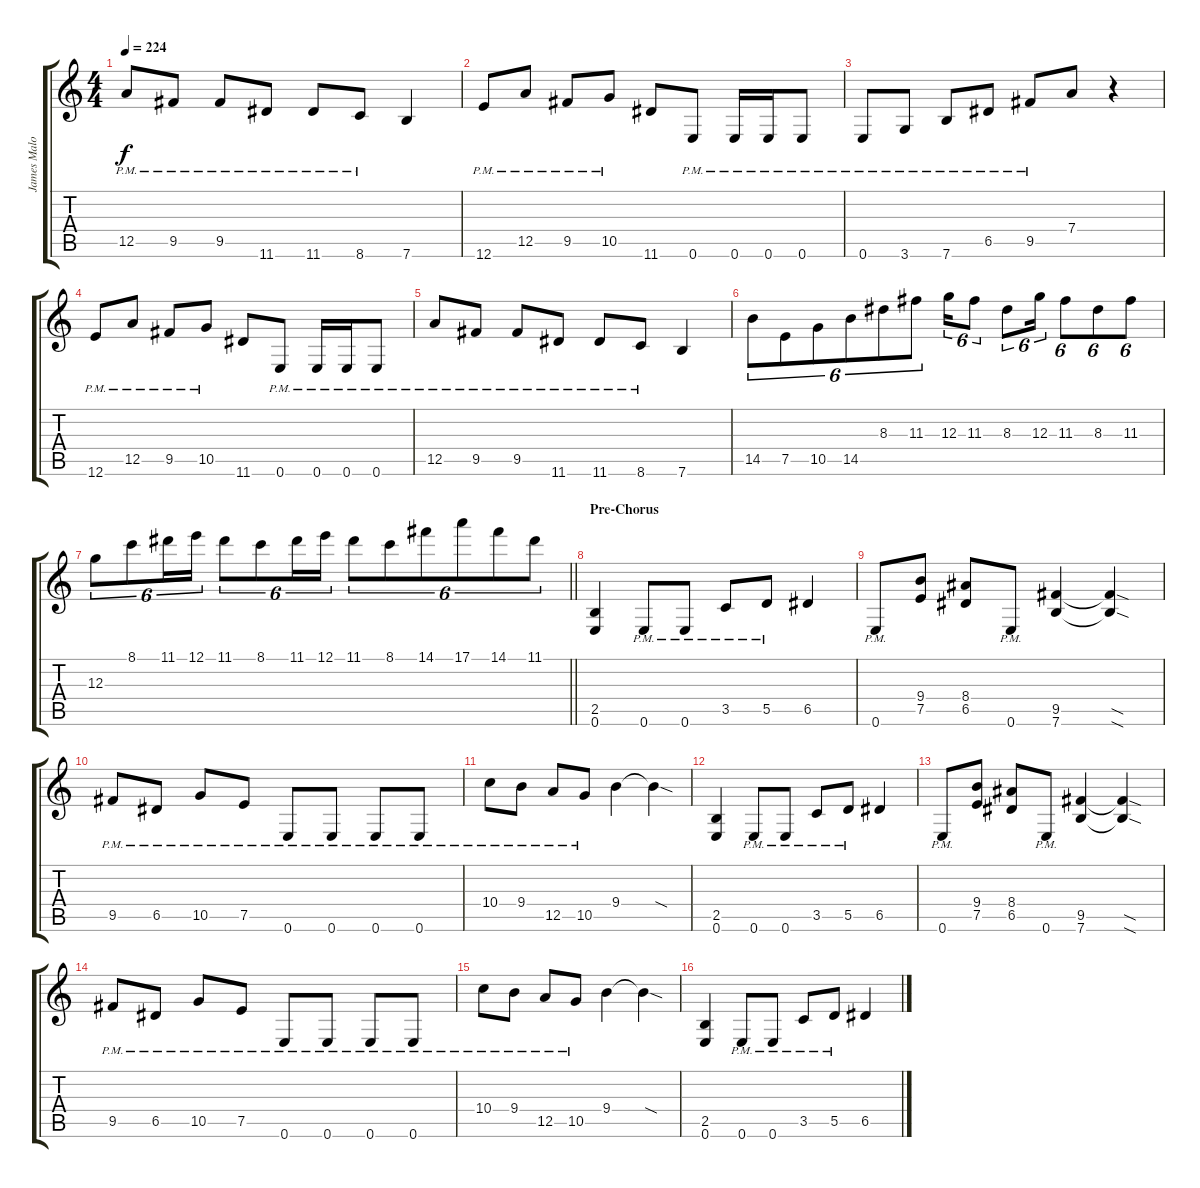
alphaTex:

\track ("James Malone Rhythm" "James Malo") {instrument distortionguitar}
\staff {score tabs}
\tuning (E4 B3 G3 D3 A2 E2) {hide}
\ts (4 4)
\tempo 224
\clef g2
\ks c
12.5{pm}.8{dy f} 9.5{pm}.8 9.5{pm}.8 11.6{pm}.8 11.6{pm}.8 8.6{pm}.8 7.6.4 |
12.6{pm}.8 12.5{pm}.8 9.5{pm}.8 10.5{pm}.8 11.6.8 0.6{pm}.8 0.6{pm}.16 0.6{pm}.16 0.6{pm}.8 |
0.6{pm}.8 3.6{pm}.8 7.6{pm}.8 6.5{pm}.8 9.5{pm}.8 7.4.8 r.4 |
12.6{pm}.8 12.5{pm}.8 9.5{pm}.8 10.5{pm}.8 11.6.8 0.6{pm}.8 0.6{pm}.16 0.6{pm}.16 0.6{pm}.8 |
12.5{pm}.8 9.5{pm}.8 9.5{pm}.8 11.6{pm}.8 11.6{pm}.8 8.6{pm}.8 7.6.4 |
14.5.8{tu (6 4)} 7.5.8{tu (6 4)} 10.5.8{tu (6 4)} 14.5.8{tu (6 4)} 8.3.8{tu (6 4)} 11.3.8{tu (6 4)} 12.3.16{tu (6 4)} 11.3.8{tu (6 4)} 8.3.8{tu (6 4)} 12.3.16{tu (6 4)} 11.3.8{tu (6 4)} 8.3.8{tu (6 4)} 11.3.8{tu (6 4)} |
\barLineRight lightlight
12.3.8{tu (6 4)} 8.1.8{tu (6 4)} 11.1.16{tu (6 4)} 12.1.16{tu (6 4)} 11.1.8{tu (6 4)} 8.1.8{tu (6 4)} 11.1.16{tu (6 4)} 12.1.16{tu (6 4)} 11.1.8{tu (6 4)} 8.1.8{tu (6 4)} 14.1.8{tu (6 4)} 17.1.8{tu (6 4)} 14.1.8{tu (6 4)} 11.1.8{tu (6 4)} |
\section ("" "Pre-Chorus")
(2.5 0.6).4 0.6{pm}.8 0.6{pm}.8 3.5{pm}.8 5.5{pm}.8 6.5.4 |
0.6{pm}.8 (9.4 7.5).8 (8.4 6.5).8 0.6{pm}.8 (9.5 7.6).4 (9.5{sod t} 7.6{sod t}).4 |
9.5{pm}.8 6.5{pm}.8 10.5{pm}.8 7.5{pm}.8 0.6{pm}.8 0.6{pm}.8 0.6{pm}.8 0.6{pm}.8 |
10.4{pm}.8 9.4{pm}.8 12.5{pm}.8 10.5{pm}.8 9.4.4 9.4{sod t}.4 |
(2.5 0.6).4 0.6{pm}.8 0.6{pm}.8 3.5{pm}.8 5.5{pm}.8 6.5.4 |
0.6{pm}.8 (9.4 7.5).8 (8.4 6.5).8 0.6{pm}.8 (9.5 7.6).4 (9.5{sod t} 7.6{sod t}).4 |
9.5{pm}.8 6.5{pm}.8 10.5{pm}.8 7.5{pm}.8 0.6{pm}.8 0.6{pm}.8 0.6{pm}.8 0.6{pm}.8 |
10.4{pm}.8 9.4{pm}.8 12.5{pm}.8 10.5{pm}.8 9.4.4 9.4{sod t}.4 |
(2.5 0.6).4 0.6{pm}.8 0.6{pm}.8 3.5{pm}.8 5.5{pm}.8 6.5.4
